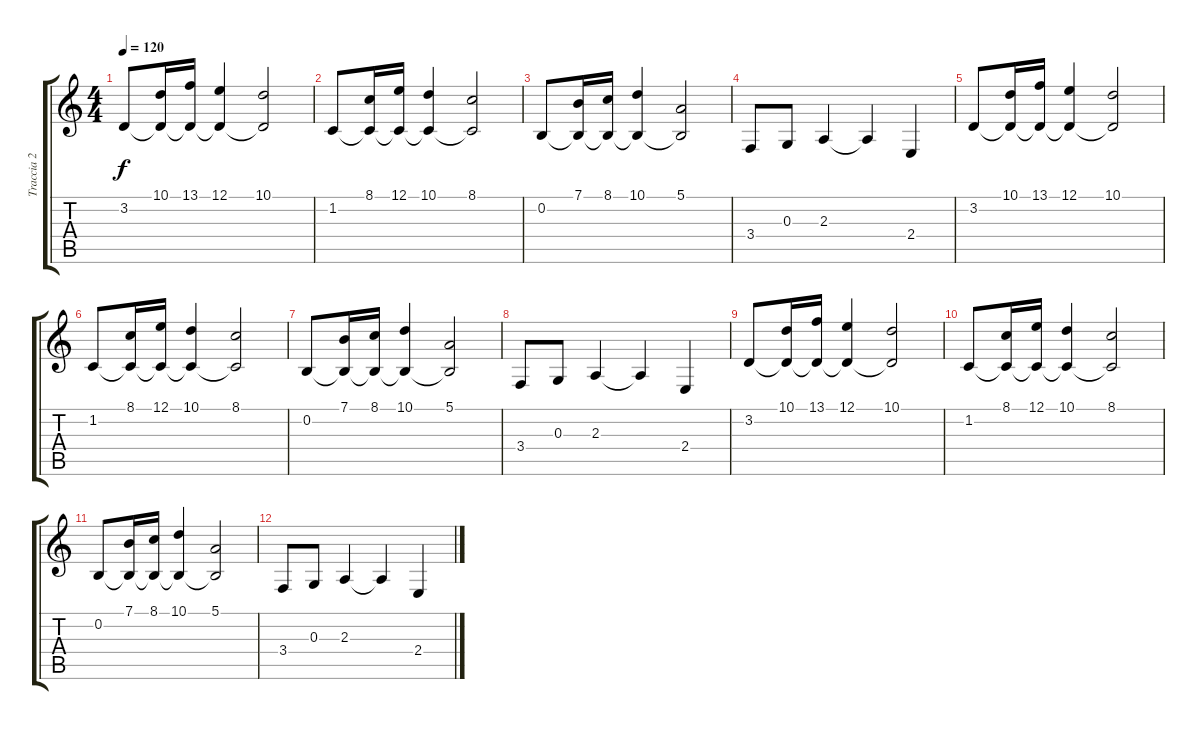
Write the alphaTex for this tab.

\track ("Traccia 2" "Traccia 2") {instrument lead5charang}
\staff {score tabs}
\tuning (E4 B3 G3 D3 A2 E2) {hide}
\ts (4 4)
\tempo 120
\clef g2
\ks c
3.2.8{dy f} (10.1 3.2{t}).16 (13.1 3.2{t}).16 (12.1 3.2{t}).4 (10.1 3.2{t}).2 |
1.2.8 (8.1 1.2{t}).16 (12.1 1.2{t}).16 (10.1 1.2{t}).4 (8.1 1.2{t}).2 |
0.2.8 (7.1 0.2{t}).16 (8.1 0.2{t}).16 (10.1 0.2{t}).4 (5.1 0.2{t}).2 |
3.4.8 0.3.8 2.3.4 2.3{t}.4 2.4.4 |
3.2.8 (10.1 3.2{t}).16 (13.1 3.2{t}).16 (12.1 3.2{t}).4 (10.1 3.2{t}).2 |
1.2.8 (8.1 1.2{t}).16 (12.1 1.2{t}).16 (10.1 1.2{t}).4 (8.1 1.2{t}).2 |
0.2.8 (7.1 0.2{t}).16 (8.1 0.2{t}).16 (10.1 0.2{t}).4 (5.1 0.2{t}).2 |
3.4.8 0.3.8 2.3.4 2.3{t}.4 2.4.4 |
3.2.8 (10.1 3.2{t}).16 (13.1 3.2{t}).16 (12.1 3.2{t}).4 (10.1 3.2{t}).2 |
1.2.8 (8.1 1.2{t}).16 (12.1 1.2{t}).16 (10.1 1.2{t}).4 (8.1 1.2{t}).2 |
0.2.8 (7.1 0.2{t}).16 (8.1 0.2{t}).16 (10.1 0.2{t}).4 (5.1 0.2{t}).2 |
3.4.8 0.3.8 2.3.4 2.3{t}.4 2.4.4
